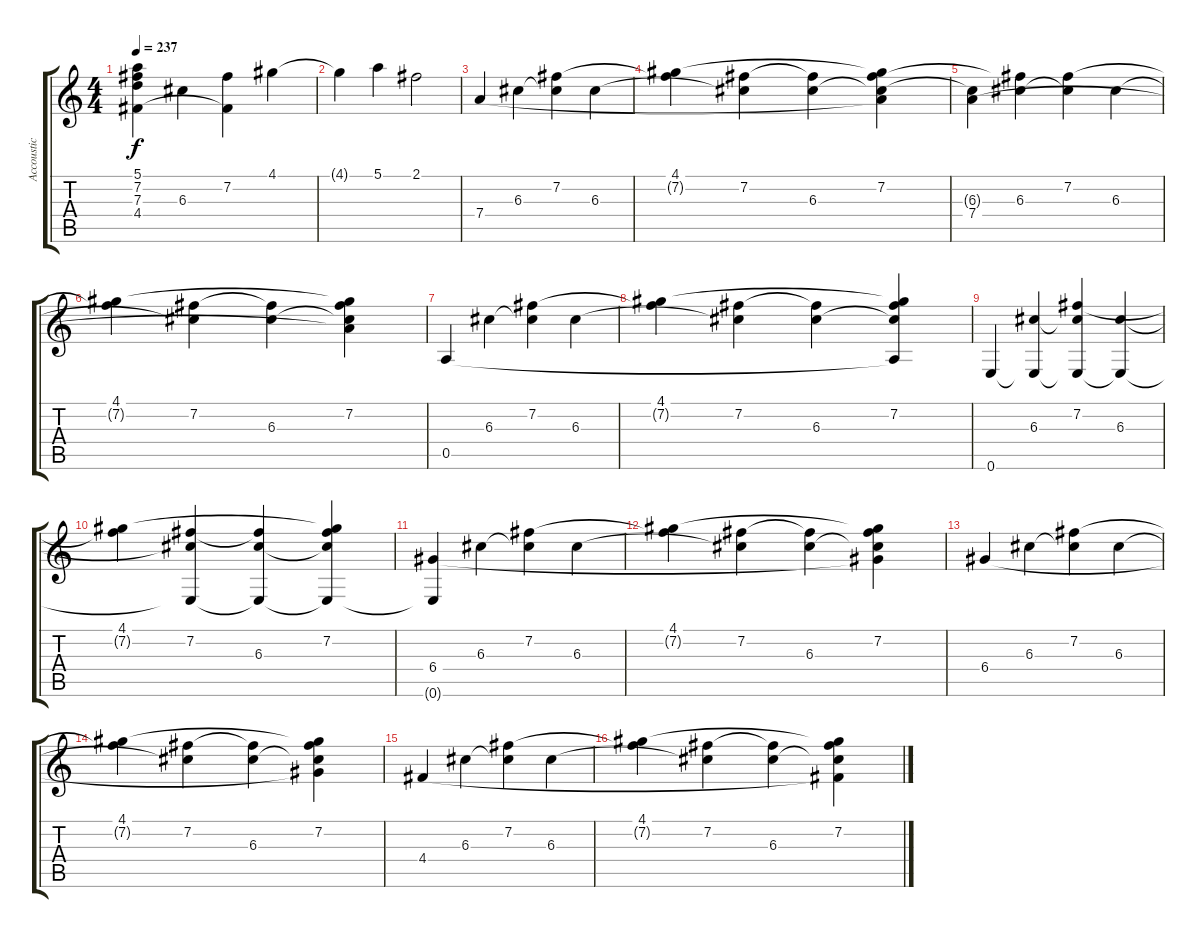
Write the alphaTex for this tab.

\track ("Accoustic Yoe" "Accoustic ") {instrument acousticguitarnylon}
\staff {score tabs}
\tuning (E4 B3 G3 D3 A2 E2) {hide}
\ts (4 4)
\tempo 237
\clef g2
\ks c
(5.1{t} 7.2{t} 7.3{t} 4.4).4{dy f} 6.3.4 (7.2 4.4{t}).4 4.1.4 |
4.1{t}.4 5.1.4 2.1.2 |
7.4.4 6.3.4 (7.2 6.3{t}).4 6.3.4 |
(4.1 7.2{t}).4 (7.2 6.3{t}).4 (7.2{t} 6.3).4 (4.1{t} 7.2 6.3{t} 7.4{t}).4 |
(6.3{t} 7.4).4 (7.2{t} 6.3).4 (7.2 6.3{t}).4 6.3.4 |
(4.1 7.2{t}).4 (7.2 6.3{t}).4 (7.2{t} 6.3).4 (4.1{t} 7.2 6.3{t} 7.4{t}).4 |
0.5.4 6.3.4 (7.2 6.3{t}).4 6.3.4 |
(4.1 7.2{t}).4 (7.2 6.3{t}).4 (7.2{t} 6.3).4 (4.1{t} 7.2 6.3{t} 0.5{t}).4 |
0.6.4 (6.3 0.6{t}).4 (7.2 6.3{t} 0.6{t}).4 (6.3 0.6{t}).4 |
(4.1 7.2{t}).4 (7.2 6.3{t} 0.6{t}).4 (7.2{t} 6.3 0.6{t}).4 (4.1{t} 7.2 6.3{t} 0.6{t}).4 |
(6.4 0.6{t}).4 6.3.4 (7.2 6.3{t}).4 6.3.4 |
(4.1 7.2{t}).4 (7.2 6.3{t}).4 (7.2{t} 6.3).4 (4.1{t} 7.2 6.3{t} 6.4{t}).4 |
6.4.4 6.3.4 (7.2 6.3{t}).4 6.3.4 |
(4.1 7.2{t}).4 (7.2 6.3{t}).4 (7.2{t} 6.3).4 (4.1{t} 7.2 6.3{t} 6.4{t}).4 |
4.4.4 6.3.4 (7.2 6.3{t}).4 6.3.4 |
(4.1 7.2{t}).4 (7.2 6.3{t}).4 (7.2{t} 6.3).4 (4.1{t} 7.2 6.3{t} 4.4{t}).4
